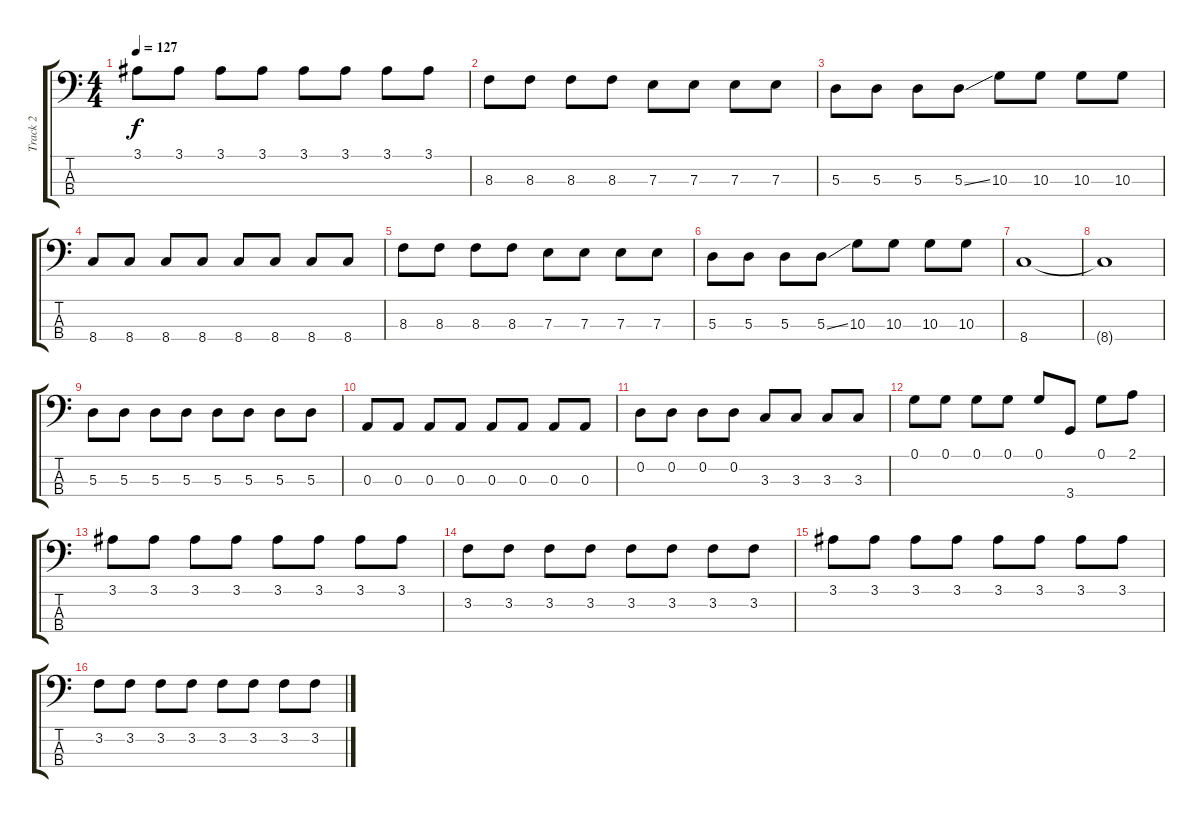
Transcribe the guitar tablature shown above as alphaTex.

\track ("Track 2" "Track 2") {instrument electricbassfinger}
\staff {score tabs}
\tuning (G2 D2 A1 E1) {hide}
\ts (4 4)
\tempo 127
\clef f4
\ks c
3.1.8{dy f} 3.1.8 3.1.8 3.1.8 3.1.8 3.1.8 3.1.8 3.1.8 |
8.3.8 8.3.8 8.3.8 8.3.8 7.3.8 7.3.8 7.3.8 7.3.8 |
5.3.8 5.3.8 5.3.8 5.3{ss}.8 10.3.8 10.3.8 10.3.8 10.3.8 |
8.4.8 8.4.8 8.4.8 8.4.8 8.4.8 8.4.8 8.4.8 8.4.8 |
8.3.8 8.3.8 8.3.8 8.3.8 7.3.8 7.3.8 7.3.8 7.3.8 |
5.3.8 5.3.8 5.3.8 5.3{ss}.8 10.3.8 10.3.8 10.3.8 10.3.8 |
8.4.1 |
8.4{t}.1 |
5.3.8 5.3.8 5.3.8 5.3.8 5.3.8 5.3.8 5.3.8 5.3.8 |
0.3.8 0.3.8 0.3.8 0.3.8 0.3.8 0.3.8 0.3.8 0.3.8 |
0.2.8 0.2.8 0.2.8 0.2.8 3.3.8 3.3.8 3.3.8 3.3.8 |
0.1.8 0.1.8 0.1.8 0.1.8 0.1.8 3.4.8 0.1.8 2.1.8 |
3.1.8 3.1.8 3.1.8 3.1.8 3.1.8 3.1.8 3.1.8 3.1.8 |
3.2.8 3.2.8 3.2.8 3.2.8 3.2.8 3.2.8 3.2.8 3.2.8 |
3.1.8 3.1.8 3.1.8 3.1.8 3.1.8 3.1.8 3.1.8 3.1.8 |
3.2.8 3.2.8 3.2.8 3.2.8 3.2.8 3.2.8 3.2.8 3.2.8
